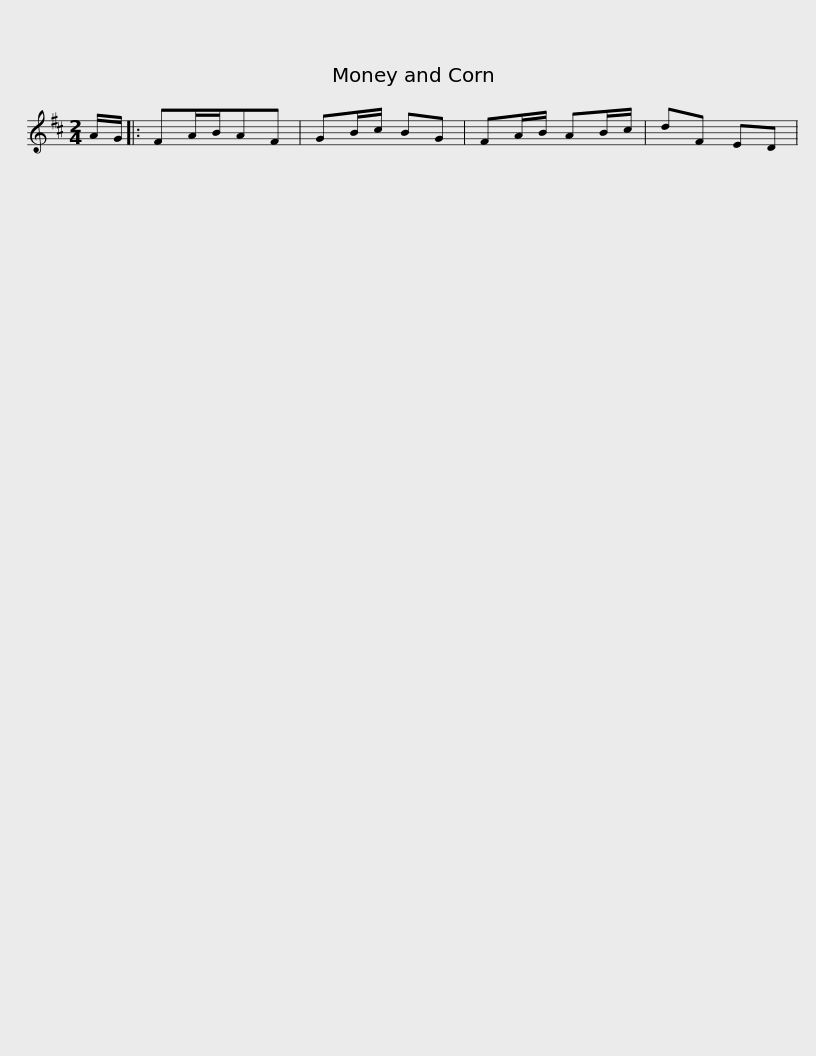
X:1
L:1/8
M:2/4
I:linebreak $
K:D
V:1 treble
V:1
 A/G/ |: FA/B/AF | GB/c/ BG | FA/B/ AB/c/ | dF ED | %5
